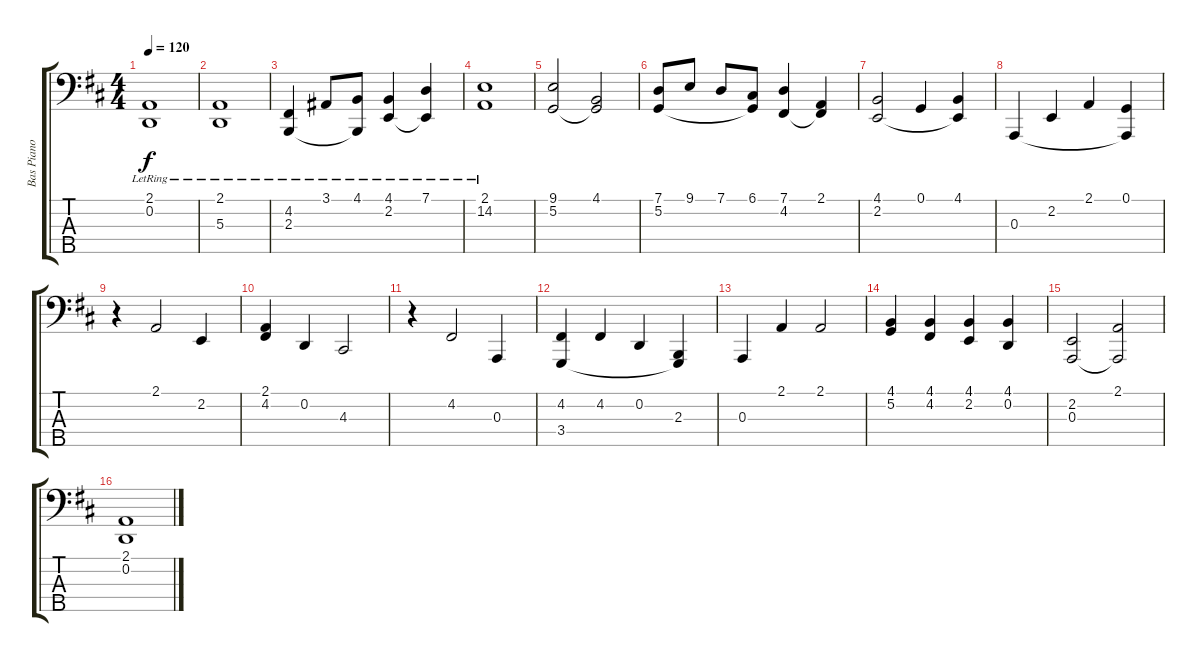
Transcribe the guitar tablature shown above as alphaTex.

\track ("Bas Piano" "Bas Piano") {instrument brightacousticpiano}
\staff {score tabs}
\tuning (G2 D2 A1 E1 B0) {hide}
\ts (4 4)
\tempo 120
\clef f4
\ks d
(2.1{lr} 0.2{lr}).1{dy f instrument brightacousticpiano} |
(2.1{lr} 5.3{lr}).1 |
(4.2{lr} 2.3{lr}).4 3.1{lr}.8 (4.1{lr} 2.3{t}).8 (4.1{lr} 2.2{lr}).4 (7.1{lr} 2.2{t}).4 |
(2.1{lr} 14.2{lr}).1 |
(9.1 5.2).2 (4.1 5.2{t}).2 |
(7.1 5.2).8 9.1.8 7.1.8 (6.1 5.2{t}).8 (7.1 4.2).4 (2.1 4.2{t}).4 |
(4.1 2.2).2 0.1.4 (4.1 2.2{t}).4 |
0.3.4 2.2.4 2.1.4 (0.1 0.3{t}).4 |
r.4 2.1.2 2.2.4 |
(2.1 4.2).4 0.2.4 4.3.2 |
r.4 4.2.2 0.3.4 |
(4.2 3.4).4 4.2.4 0.2.4 (2.3 3.4{t}).4 |
0.3.4 2.1.4 2.1.2 |
(4.1 5.2).4 (4.1 4.2).4 (4.1 2.2).4 (4.1 0.2).4 |
(2.2 0.3).2 (2.1 0.3{t}).2 |
(2.1 0.2).1
